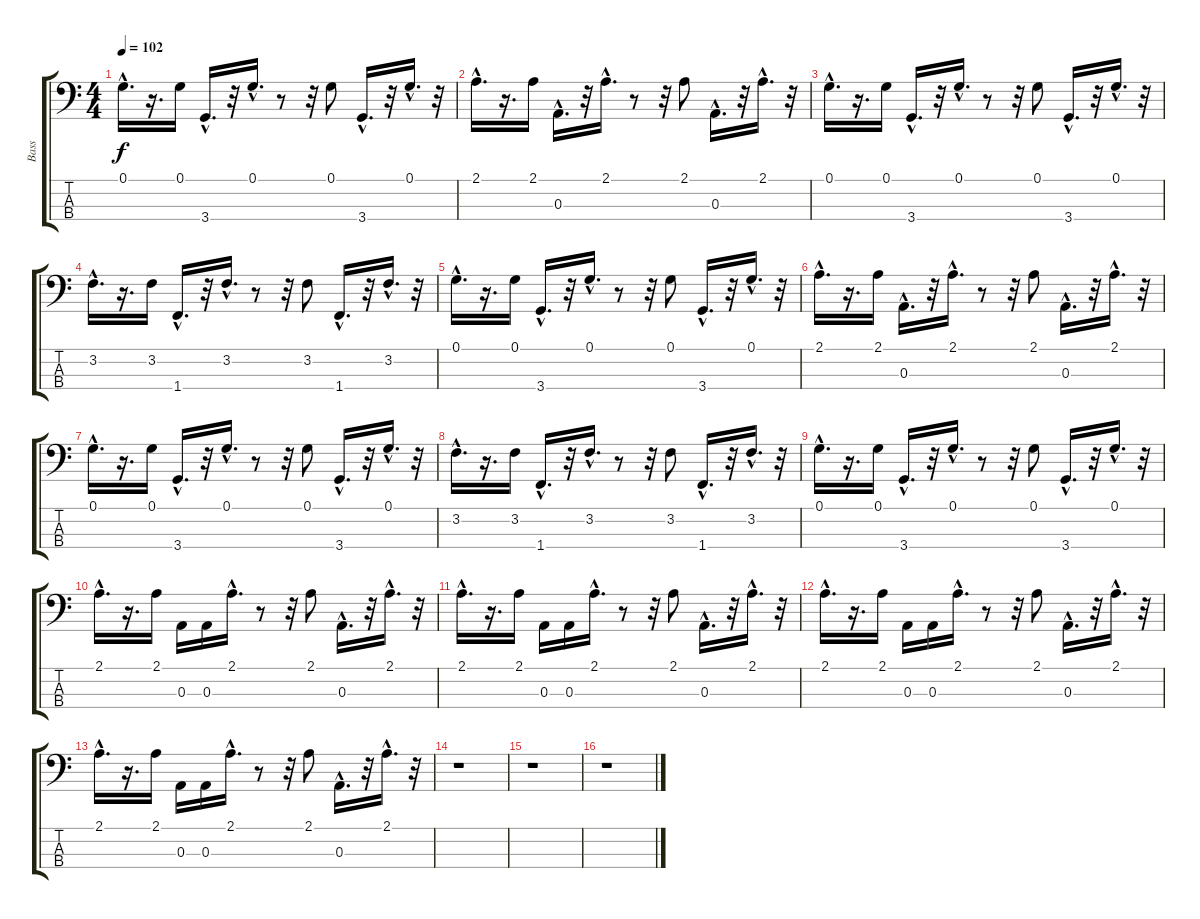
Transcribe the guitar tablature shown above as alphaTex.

\track ("Bass" "Bass") {instrument electricbassfinger}
\staff {score tabs}
\tuning (G2 D2 A1 E1) {hide}
\ts (4 4)
\tempo 102
\clef f4
\ks c
0.1{hac}.16{d dy f} r.16{d} 0.1.16 3.4{hac}.16{d} r.32 0.1{hac}.16{d} r.8 r.32 0.1.8 3.4{hac}.16{d} r.32 0.1{hac}.16{d} r.32 |
2.1{hac}.16{d} r.16{d} 2.1.16 0.3{hac}.16{d} r.32 2.1{hac}.16{d} r.8 r.32 2.1.8 0.3{hac}.16{d} r.32 2.1{hac}.16{d} r.32 |
0.1{hac}.16{d} r.16{d} 0.1.16 3.4{hac}.16{d} r.32 0.1{hac}.16{d} r.8 r.32 0.1.8 3.4{hac}.16{d} r.32 0.1{hac}.16{d} r.32 |
3.2{hac}.16{d} r.16{d} 3.2.16 1.4{hac}.16{d} r.32 3.2{hac}.16{d} r.8 r.32 3.2.8 1.4{hac}.16{d} r.32 3.2{hac}.16{d} r.32 |
0.1{hac}.16{d} r.16{d} 0.1.16 3.4{hac}.16{d} r.32 0.1{hac}.16{d} r.8 r.32 0.1.8 3.4{hac}.16{d} r.32 0.1{hac}.16{d} r.32 |
2.1{hac}.16{d} r.16{d} 2.1.16 0.3{hac}.16{d} r.32 2.1{hac}.16{d} r.8 r.32 2.1.8 0.3{hac}.16{d} r.32 2.1{hac}.16{d} r.32 |
0.1{hac}.16{d} r.16{d} 0.1.16 3.4{hac}.16{d} r.32 0.1{hac}.16{d} r.8 r.32 0.1.8 3.4{hac}.16{d} r.32 0.1{hac}.16{d} r.32 |
3.2{hac}.16{d} r.16{d} 3.2.16 1.4{hac}.16{d} r.32 3.2{hac}.16{d} r.8 r.32 3.2.8 1.4{hac}.16{d} r.32 3.2{hac}.16{d} r.32 |
0.1{hac}.16{d} r.16{d} 0.1.16 3.4{hac}.16{d} r.32 0.1{hac}.16{d} r.8 r.32 0.1.8 3.4{hac}.16{d} r.32 0.1{hac}.16{d} r.32 |
2.1{hac}.16{d} r.16{d} 2.1.16 0.3.16 0.3.16 2.1{hac}.16{d} r.8 r.32 2.1.8 0.3{hac}.16{d} r.32 2.1{hac}.16{d} r.32 |
2.1{hac}.16{d} r.16{d} 2.1.16 0.3.16 0.3.16 2.1{hac}.16{d} r.8 r.32 2.1.8 0.3{hac}.16{d} r.32 2.1{hac}.16{d} r.32 |
2.1{hac}.16{d} r.16{d} 2.1.16 0.3.16 0.3.16 2.1{hac}.16{d} r.8 r.32 2.1.8 0.3{hac}.16{d} r.32 2.1{hac}.16{d} r.32 |
2.1{hac}.16{d} r.16{d} 2.1.16 0.3.16 0.3.16 2.1{hac}.16{d} r.8 r.32 2.1.8 0.3{hac}.16{d} r.32 2.1{hac}.16{d} r.32 |
r.1 |
r.1 |
r.1
